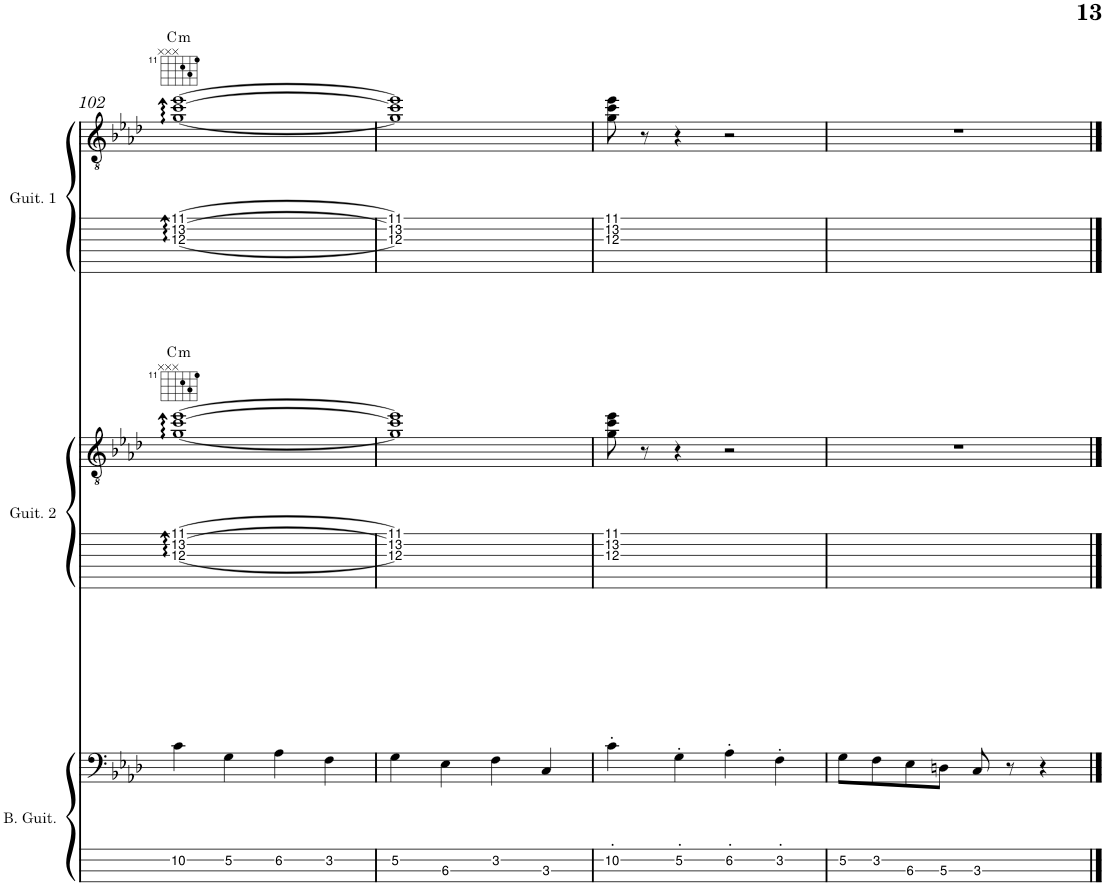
**kern	**kern	**kern	**kern	**harte	**kern	**kern	**harte
*part3	*part3	*part2	*part2	*part2	*part1	*part1	*part1
*staff6	*staff5	*staff4	*staff3	*	*staff2	*staff1	*
*I"Bass	*	*I"Guitar 2	*	*	*I"Guitar 1	*	*
*	*	*I'Guit. 2	*	*	*I'Guit. 1	*	*
!!LO:PB:g=z
*	*clefF4	*	*clefGv2	*	*	*clefGv2	*
*Trd7c12	*Trd7c12	*	*	*	*	*	*
*k[b-e-a-d-]	*k[b-e-a-d-]	*k[b-e-a-d-]	*k[b-e-a-d-]	*	*k[b-e-a-d-]	*k[b-e-a-d-]	*
*M4/4	*M4/4	*M4/4	*M4/4	*	*M4/4	*M4/4	*
=102	=102	=102	=102	=102	=102	=102	=102
!	!	!	!	!LO:H:kt=m	!	!	!LO:H:kt=m
4c	4c\	[1g [1cc [1ee-	[1g [1cc [1ee-	C:min	[1g [1cc [1ee-	[1g [1cc [1ee-	C:min
4G	4G\	.	.	.	.	.	.
4A-	4A-\	.	.	.	.	.	.
4F	4F\	.	.	.	.	.	.
=103	=103	=103	=103	=103	=103	=103	=103
4G	4G\	1g] 1cc] 1ee-]	1g] 1cc] 1ee-]	.	1g] 1cc] 1ee-]	1g] 1cc] 1ee-]	.
4E-	4E-\	.	.	.	.	.	.
4F	4F\	.	.	.	.	.	.
4C	4C/	.	.	.	.	.	.
=104	=104	=104	=104	=104	=104	=104	=104
4c'	4c'\	8g 8cc 8ee-	8g\ 8cc\ 8ee-\	.	8g 8cc 8ee-	8g\ 8cc\ 8ee-\	.
.	.	8r	8r	.	8r	8r	.
4G'	4G'\	4r	4r	.	4r	4r	.
4A-'	4A-'\	2r	2r	.	2r	2r	.
4F'	4F'\	.	.	.	.	.	.
=105	=105	=105	=105	=105	=105	=105	=105
8GL	8G\L	1r	1r	.	1r	1r	.
8FJ	8F\	.	.	.	.	.	.
8E-L	8E-\	.	.	.	.	.	.
8DnJ	8Dn\J	.	.	.	.	.	.
8C	8C/	.	.	.	.	.	.
8r	8r	.	.	.	.	.	.
4r	4r	.	.	.	.	.	.
==	==	==	==	==	==	==	==
*-	*-	*-	*-	*-	*-	*-	*-
